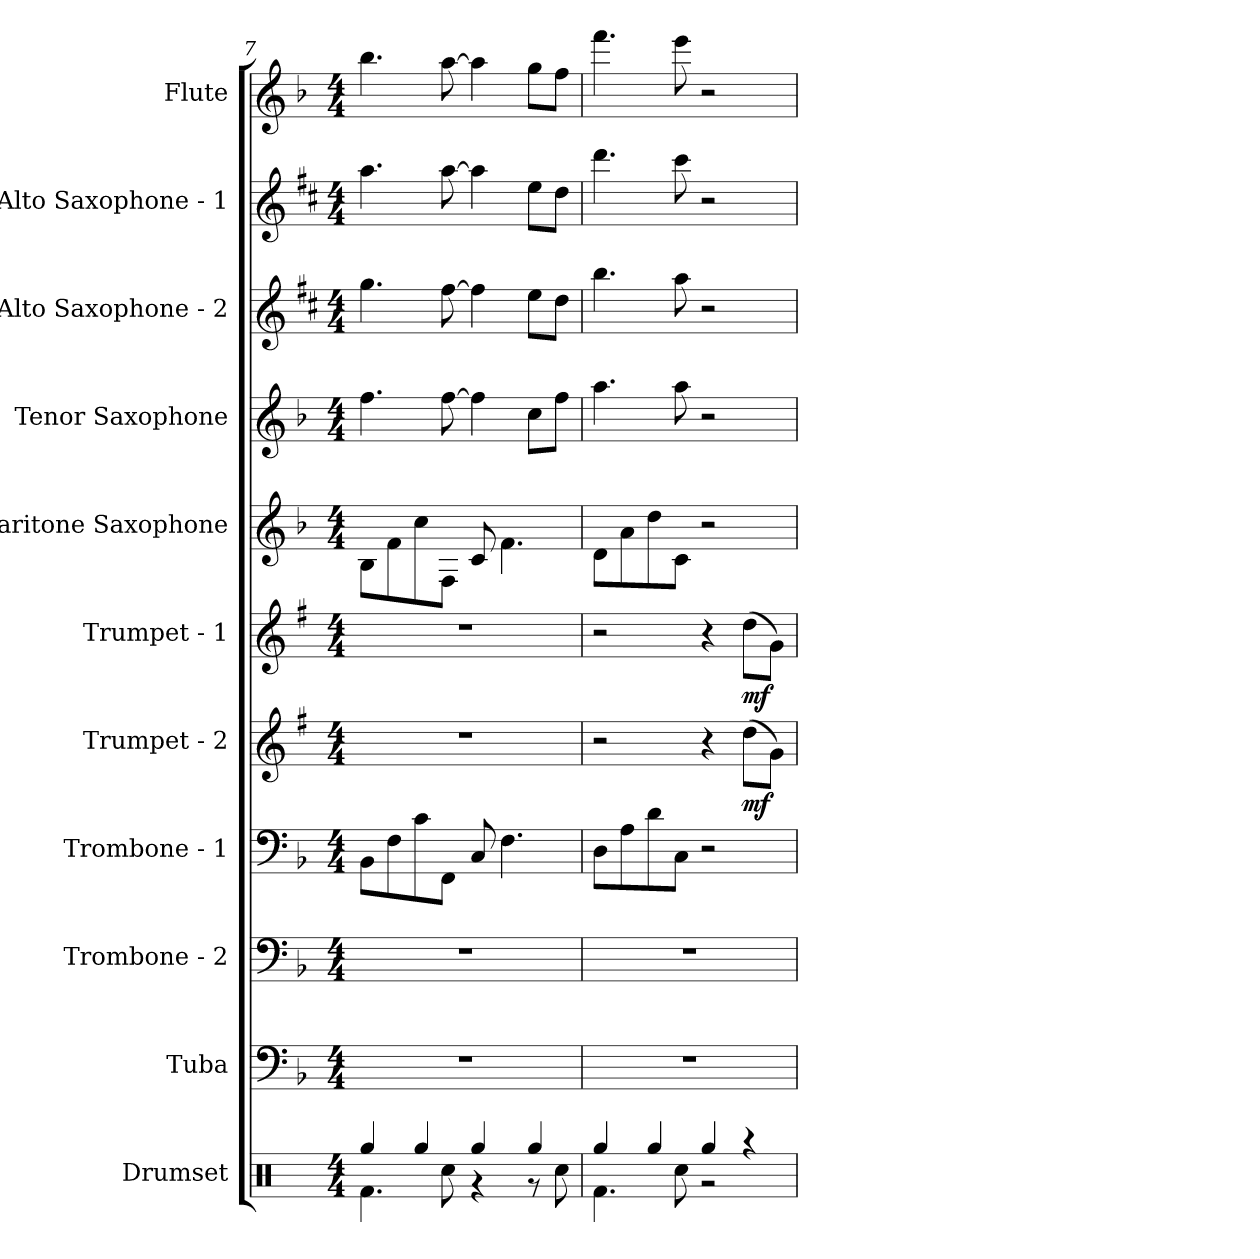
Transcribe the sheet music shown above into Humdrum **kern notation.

**kern	**kern	**kern	**kern	**kern	**dynam	**kern	**dynam	**kern	**kern	**kern	**kern	**kern
*part11	*part10	*part9	*part8	*part7	*part7	*part6	*part6	*part5	*part4	*part3	*part2	*part1
*staff11	*staff10	*staff9	*staff8	*staff7	*staff7	*staff6	*staff6	*staff5	*staff4	*staff3	*staff2	*staff1
*I"Drumset	*I"Tuba	*I"Trombone - 2	*I"Trombone - 1	*I"Trumpet - 2	*	*I"Trumpet - 1	*	*I"Baritone Saxophone	*I"Tenor Saxophone	*I"Alto Saxophone - 2	*I"Alto Saxophone - 1	*I"Flute
*I'Drs.	*I'Tba.	*I'Tbn. - 2	*I'Tbn. - 1	*I'Tpt.  - 2	*	*I'Tpt. - 1	*	*I'Bar. Sax.	*I'T. Sax.	*I'A. Sax. - 2	*I'A. Sax. - 1	*I'Fl.
*clefX	*clefF4	*clefF4	*clefF4	*clefG2	*	*clefG2	*	*clefG2	*clefG2	*clefG2	*clefG2	*clefG2
*	*	*	*	*ITrd1c2	*	*ITrd1c2	*	*ITrd12c21	*ITrd8c14	*ITrd5c9	*ITrd5c9	*
*k[]	*k[b-]	*k[b-]	*k[b-]	*k[b-]	*	*k[b-]	*	*k[b-]	*k[b-]	*k[b-]	*k[b-]	*k[b-]
*M4/4	*M4/4	*M4/4	*M4/4	*M4/4	*	*M4/4	*	*M4/4	*M4/4	*M4/4	*M4/4	*M4/4
=7	=7	=7	=7	=7	=7	=7	=7	=7	=7	=7	=7	=7
*^	*	*	*	*	*	*	*	*	*	*	*	*
4Rgg/	4.Rf\	1r	1r	8BB-\L	1r	.	1r	.	8BB-\L	4.f\	4.b-\	4.cc\	4.bb-\
.	.	.	.	8F\	.	.	.	.	8F\	.	.	.	.
4Rgg/	.	.	.	8c\	.	.	.	.	8c\	.	.	.	.
.	8Rcc\	.	.	8FF\J	.	.	.	.	8FF\J	[8f\	[8a\	[8cc\	[8aa\
4Rgg/	4r	.	.	8C/	.	.	.	.	8C/	4f\]	4a\]	4cc\]	4aa\]
.	.	.	.	4.F\	.	.	.	.	4.F\	.	.	.	.
4Rgg/	8r	.	.	.	.	.	.	.	.	8c\L	8g\L	8g\L	8gg\L
.	8Rcc\	.	.	.	.	.	.	.	.	8f\J	8f\J	8f\J	8ff\J
=8	=8	=8	=8	=8	=8	=8	=8	=8	=8	=8	=8	=8	=8
4Rgg/	4.Rf\	1r	1r	8D\L	2r	.	2r	.	8D\L	4.a\	4.dd\	4.ff\	4.fff\
.	.	.	.	8A\	.	.	.	.	8A\	.	.	.	.
4Rgg/	.	.	.	8d\	.	.	.	.	8d\	.	.	.	.
.	8Rcc\	.	.	8C\J	.	.	.	.	8C\J	8a\	8cc\	8ee\	8eee\
4Rgg/	2r	.	.	2r	4r	.	4r	.	2r	2r	2r	2r	2r
!	!	!	!	!	!	!LO:DY:b	!	!LO:DY:b	!	!	!	!	!
4r	.	.	.	.	(8cc\L	mf	(8cc\L	mf	.	.	.	.	.
.	.	.	.	.	8f\J)	.	8f\J)	.	.	.	.	.	.
*v	*v	*	*	*	*	*	*	*	*	*	*	*	*
=	=	=	=	=	=	=	=	=	=	=	=	=
*-	*-	*-	*-	*-	*-	*-	*-	*-	*-	*-	*-	*-
